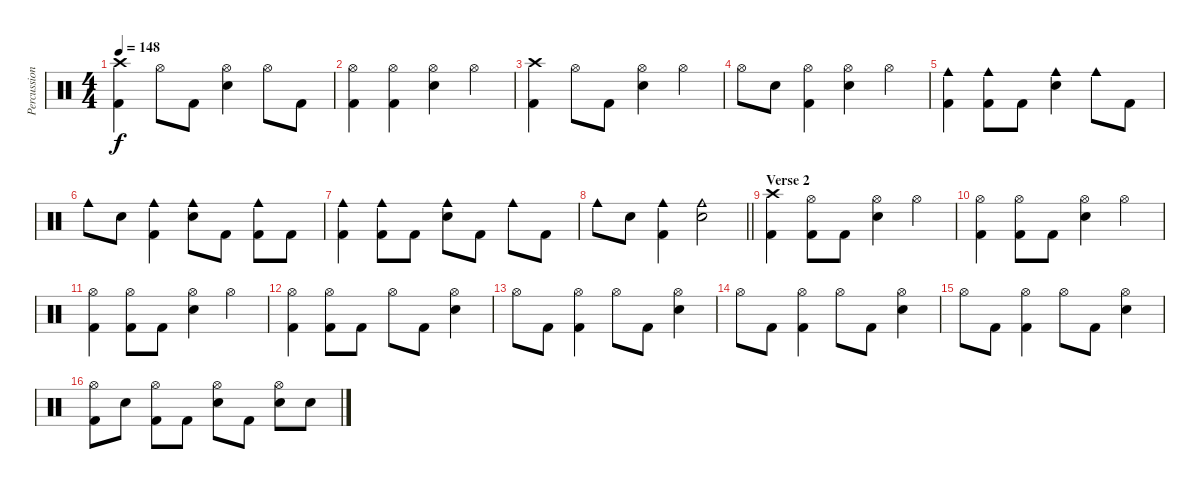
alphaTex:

\track ("Percussion" "Percussion") {instrument percussion}
\staff {score}
\articulation defaults
\ts (4 4)
\tempo 148
\clef neutral
\ks c
("Crash high (hit)" "Kick (hit) 2").4{dy f} "Hi-Hat (open)".8 "Kick (hit) 2".8 ("Hi-Hat (open)" "Electric Snare (hit)").4 "Hi-Hat (open)".8 "Kick (hit) 2".8 |
("Hi-Hat (open)" "Kick (hit) 2").4 ("Hi-Hat (open)" "Kick (hit) 2").4 ("Hi-Hat (open)" "Electric Snare (hit)").4 "Hi-Hat (open)".4 |
("Crash high (hit)" "Kick (hit) 2").4 "Hi-Hat (open)".8 "Kick (hit) 2".8 ("Hi-Hat (open)" "Electric Snare (hit)").4 "Hi-Hat (open)".4 |
"Hi-Hat (open)".8 "Electric Snare (hit)".8 ("Hi-Hat (open)" "Kick (hit) 2").4 ("Hi-Hat (open)" "Electric Snare (hit)").4 "Hi-Hat (open)".4 |
("Cowbell medium (hit)" "Kick (hit) 2").4 ("Cowbell medium (hit)" "Kick (hit) 2").8 "Kick (hit) 2".8 ("Cowbell medium (hit)" "Electric Snare (hit)").4 "Cowbell medium (hit)".8 "Kick (hit) 2".8 |
"Cowbell medium (hit)".8 "Electric Snare (hit)".8 ("Cowbell medium (hit)" "Kick (hit) 2").4 ("Cowbell medium (hit)" "Electric Snare (hit)").8 "Kick (hit) 2".8 ("Cowbell medium (hit)" "Kick (hit) 2").8 "Kick (hit) 2".8 |
("Cowbell medium (hit)" "Kick (hit) 2").4 ("Cowbell medium (hit)" "Kick (hit) 2").8 "Kick (hit) 2".8 ("Cowbell medium (hit)" "Electric Snare (hit)").8 "Kick (hit) 2".8 "Cowbell medium (hit)".8 "Kick (hit) 2".8 |
\barLineRight lightlight "Cowbell medium (hit)".8 "Electric Snare (hit)".8
("Cowbell medium (hit)" "Kick (hit) 2").4 ("Cowbell medium (hit)" "Electric Snare (hit)").2 |
\section ("" "Verse 2")
("Crash high (hit)" "Kick (hit) 2").4 ("Hi-Hat (open)" "Kick (hit) 2").8 "Kick (hit) 2".8 ("Hi-Hat (open)" "Electric Snare (hit)").4 "Hi-Hat (open)".4 |
("Hi-Hat (open)" "Kick (hit) 2").4 ("Hi-Hat (open)" "Kick (hit) 2").8 "Kick (hit) 2".8 ("Hi-Hat (open)" "Electric Snare (hit)").4 "Hi-Hat (open)".4 |
("Hi-Hat (open)" "Kick (hit) 2").4 ("Hi-Hat (open)" "Kick (hit) 2").8 "Kick (hit) 2".8 ("Hi-Hat (open)" "Electric Snare (hit)").4 "Hi-Hat (open)".4 |
("Hi-Hat (open)" "Kick (hit) 2").4 ("Hi-Hat (open)" "Kick (hit) 2").8 "Kick (hit) 2".8 "Hi-Hat (open)".8 "Kick (hit) 2".8 ("Hi-Hat (open)" "Electric Snare (hit)").4 |
"Hi-Hat (open)".8 "Kick (hit) 2".8 ("Hi-Hat (open)" "Kick (hit) 2").4 "Hi-Hat (open)".8 "Kick (hit) 2".8 ("Hi-Hat (open)" "Electric Snare (hit)").4 |
"Hi-Hat (open)".8 "Kick (hit) 2".8 ("Hi-Hat (open)" "Kick (hit) 2").4 "Hi-Hat (open)".8 "Kick (hit) 2".8 ("Hi-Hat (open)" "Electric Snare (hit)").4 |
"Hi-Hat (open)".8 "Kick (hit) 2".8 ("Hi-Hat (open)" "Kick (hit) 2").4 "Hi-Hat (open)".8 "Kick (hit) 2".8 ("Hi-Hat (open)" "Electric Snare (hit)").4 |
("Hi-Hat (open)" "Kick (hit) 2").8 "Electric Snare (hit)".8 ("Hi-Hat (open)" "Kick (hit) 2").8 "Kick (hit) 2".8 ("Hi-Hat (open)" "Electric Snare (hit)").8 "Kick (hit) 2".8 ("Hi-Hat (open)" "Electric Snare (hit)").8 "Electric Snare (hit)".8
